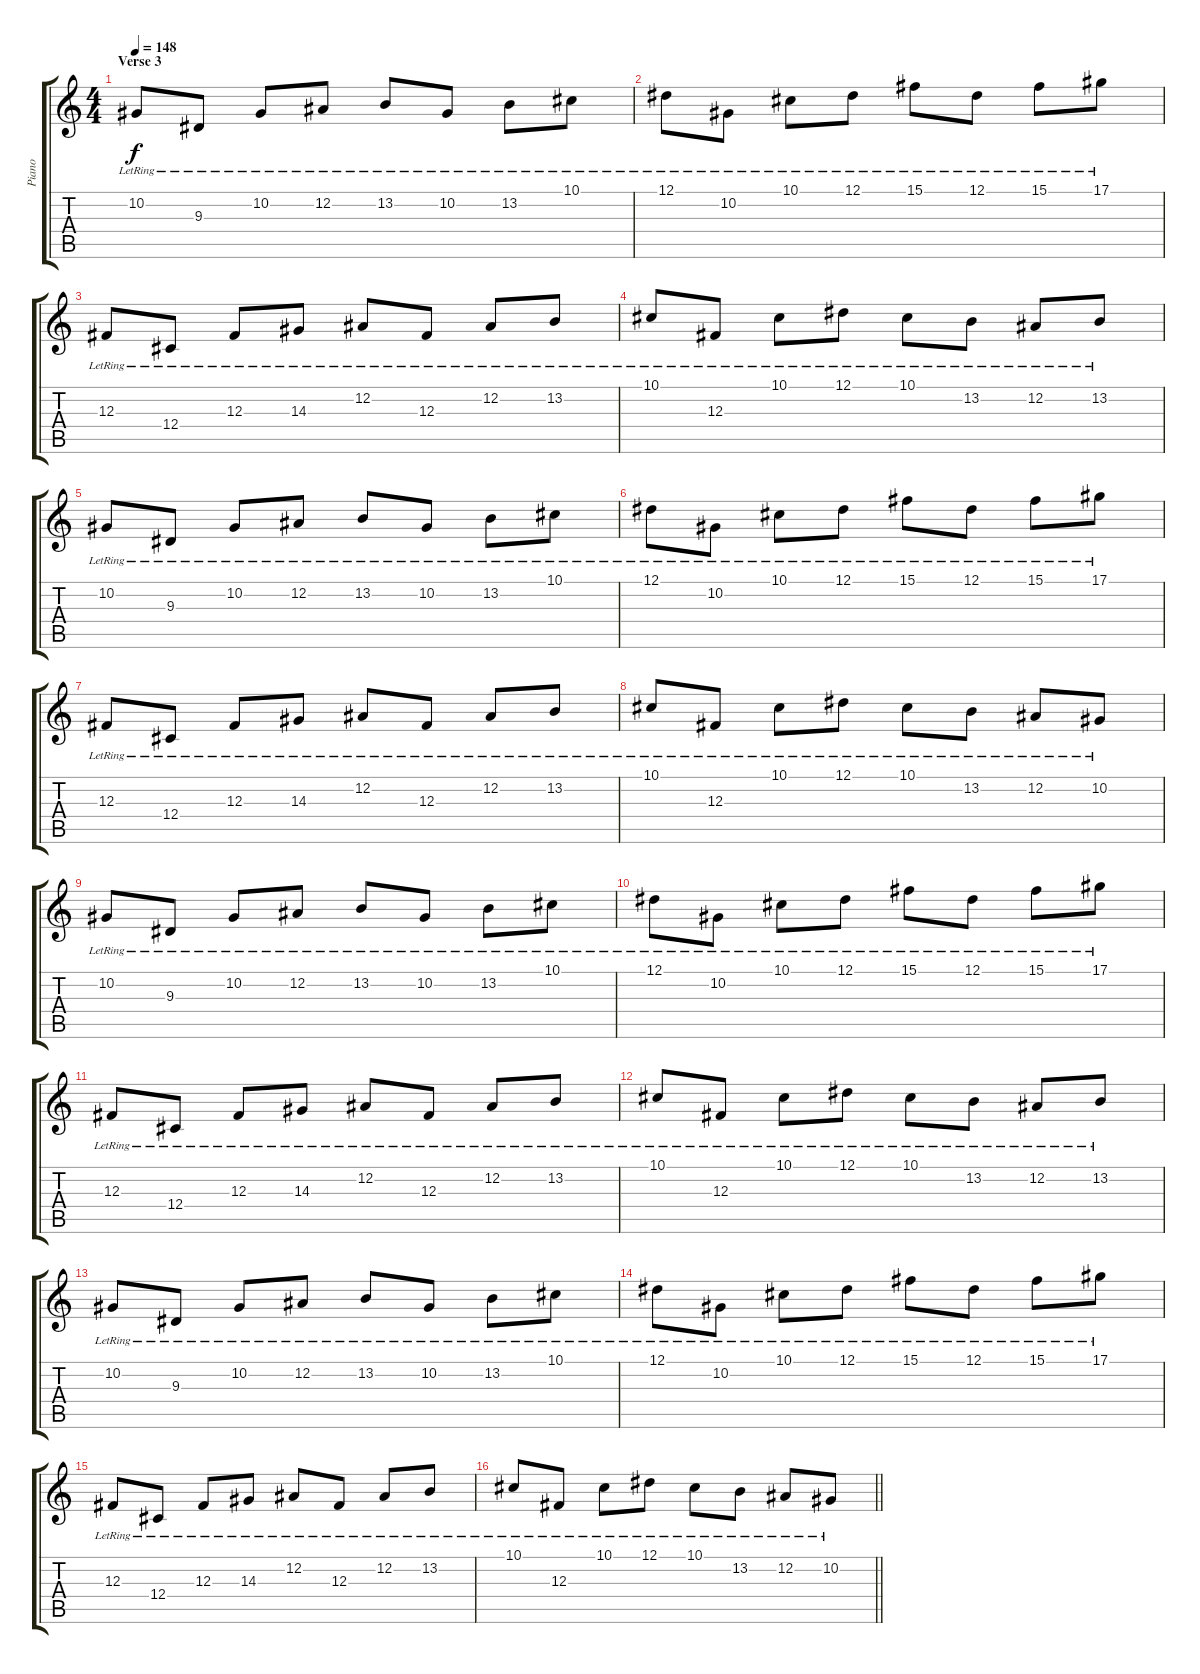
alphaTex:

\track ("Piano" "Piano") {instrument brightacousticpiano}
\staff {score tabs}
\tuning (Eb4 Bb3 Gb3 Db3 Ab2 Db2) {hide}
\ts (4 4)
\section ("" "Verse 3")
\tempo 148
\clef g2
\ks c
10.2{lr}.8{dy f} 9.3{lr}.8 10.2{lr}.8 12.2{lr}.8 13.2{lr}.8 10.2{lr}.8 13.2{lr}.8 10.1{lr}.8 |
12.1{lr}.8 10.2{lr}.8 10.1{lr}.8 12.1{lr}.8 15.1{lr}.8 12.1{lr}.8 15.1{lr}.8 17.1{lr}.8 |
12.3{lr}.8 12.4{lr}.8 12.3{lr}.8 14.3{lr}.8 12.2{lr}.8 12.3{lr}.8 12.2{lr}.8 13.2{lr}.8 |
10.1{lr}.8 12.3{lr}.8 10.1{lr}.8 12.1{lr}.8 10.1{lr}.8 13.2{lr}.8 12.2{lr}.8 13.2{lr}.8 |
10.2{lr}.8 9.3{lr}.8 10.2{lr}.8 12.2{lr}.8 13.2{lr}.8 10.2{lr}.8 13.2{lr}.8 10.1{lr}.8 |
12.1{lr}.8 10.2{lr}.8 10.1{lr}.8 12.1{lr}.8 15.1{lr}.8 12.1{lr}.8 15.1{lr}.8 17.1{lr}.8 |
12.3{lr}.8 12.4{lr}.8 12.3{lr}.8 14.3{lr}.8 12.2{lr}.8 12.3{lr}.8 12.2{lr}.8 13.2{lr}.8 |
10.1{lr}.8 12.3{lr}.8 10.1{lr}.8 12.1{lr}.8 10.1{lr}.8 13.2{lr}.8 12.2{lr}.8 10.2{lr}.8 |
10.2{lr}.8 9.3{lr}.8 10.2{lr}.8 12.2{lr}.8 13.2{lr}.8 10.2{lr}.8 13.2{lr}.8 10.1{lr}.8 |
12.1{lr}.8 10.2{lr}.8 10.1{lr}.8 12.1{lr}.8 15.1{lr}.8 12.1{lr}.8 15.1{lr}.8 17.1{lr}.8 |
12.3{lr}.8 12.4{lr}.8 12.3{lr}.8 14.3{lr}.8 12.2{lr}.8 12.3{lr}.8 12.2{lr}.8 13.2{lr}.8 |
10.1{lr}.8 12.3{lr}.8 10.1{lr}.8 12.1{lr}.8 10.1{lr}.8 13.2{lr}.8 12.2{lr}.8 13.2{lr}.8 |
10.2{lr}.8 9.3{lr}.8 10.2{lr}.8 12.2{lr}.8 13.2{lr}.8 10.2{lr}.8 13.2{lr}.8 10.1{lr}.8 |
12.1{lr}.8 10.2{lr}.8 10.1{lr}.8 12.1{lr}.8 15.1{lr}.8 12.1{lr}.8 15.1{lr}.8 17.1{lr}.8 |
12.3{lr}.8 12.4{lr}.8 12.3{lr}.8 14.3{lr}.8 12.2{lr}.8 12.3{lr}.8 12.2{lr}.8 13.2{lr}.8 |
\barLineRight lightlight
10.1{lr}.8 12.3{lr}.8 10.1{lr}.8 12.1{lr}.8 10.1{lr}.8 13.2{lr}.8 12.2{lr}.8 10.2{lr}.8
